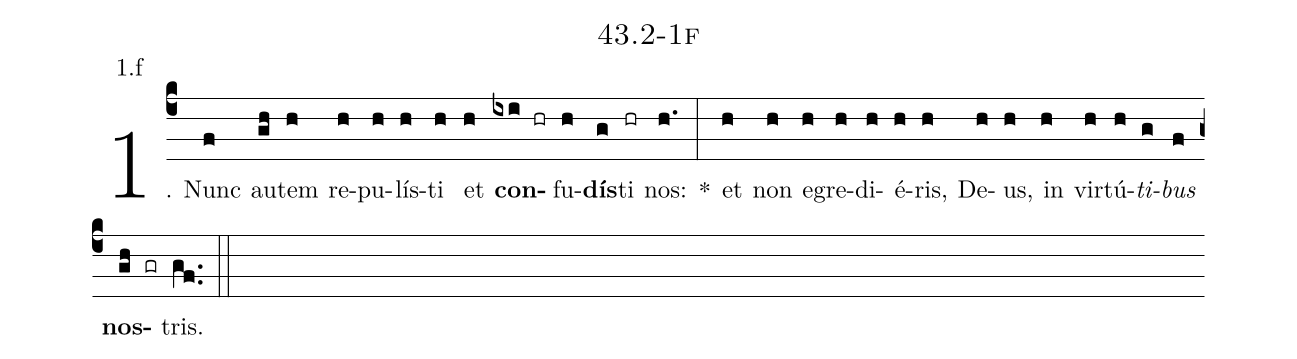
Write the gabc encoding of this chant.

name: 43.2-1f;
annotation: 1.f;
%%
(c4)1. Nunc(f) au(gh)tem(h) re(h)pu(h)lís(h)ti(h) et(h) <b>con</b>(ixi hr)fu(h)<b>dís</b>(g)ti(hr) nos:(h.) *(:) et(h) non(h) e(h)gre(h)di(h)é(h)ris,(h) De(h)us,(h) in(h) vir(h)tú(h)<i>ti</i>(g)<i>bus</i>(f) <b>nos</b>(gh gr)tris.(gf..) (::)
